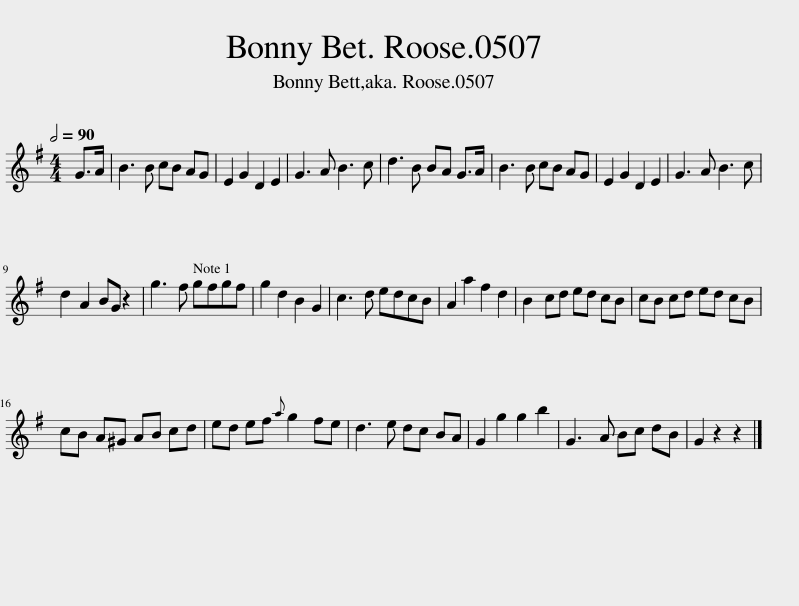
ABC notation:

X:1
L:1/8
Q:1/2=90
M:4/4
I:linebreak $
K:G
V:1 treble
V:1
 G>A | B3 B cB AG | E2 G2 D2 E2 | G3 A B3 c | d3 B BA G>A | %5
 B3 B cB AG | E2 G2 D2 E2 | G3 A B3 c |$ d2 A2 BG z2 | g3 f gfgf | %10
 g2 d2 B2 G2 | c3 d edcB | A2 a2 f2 d2 | B2 cd ed cB | cB cd ed cB |$ %15
 cB A^G AB cd | ed ef{a} g2 fe | d3 e dc BA | G2 g2 g2 b2 | G3 A Bc dB | %20
 G2 z2 z2 |] %21
